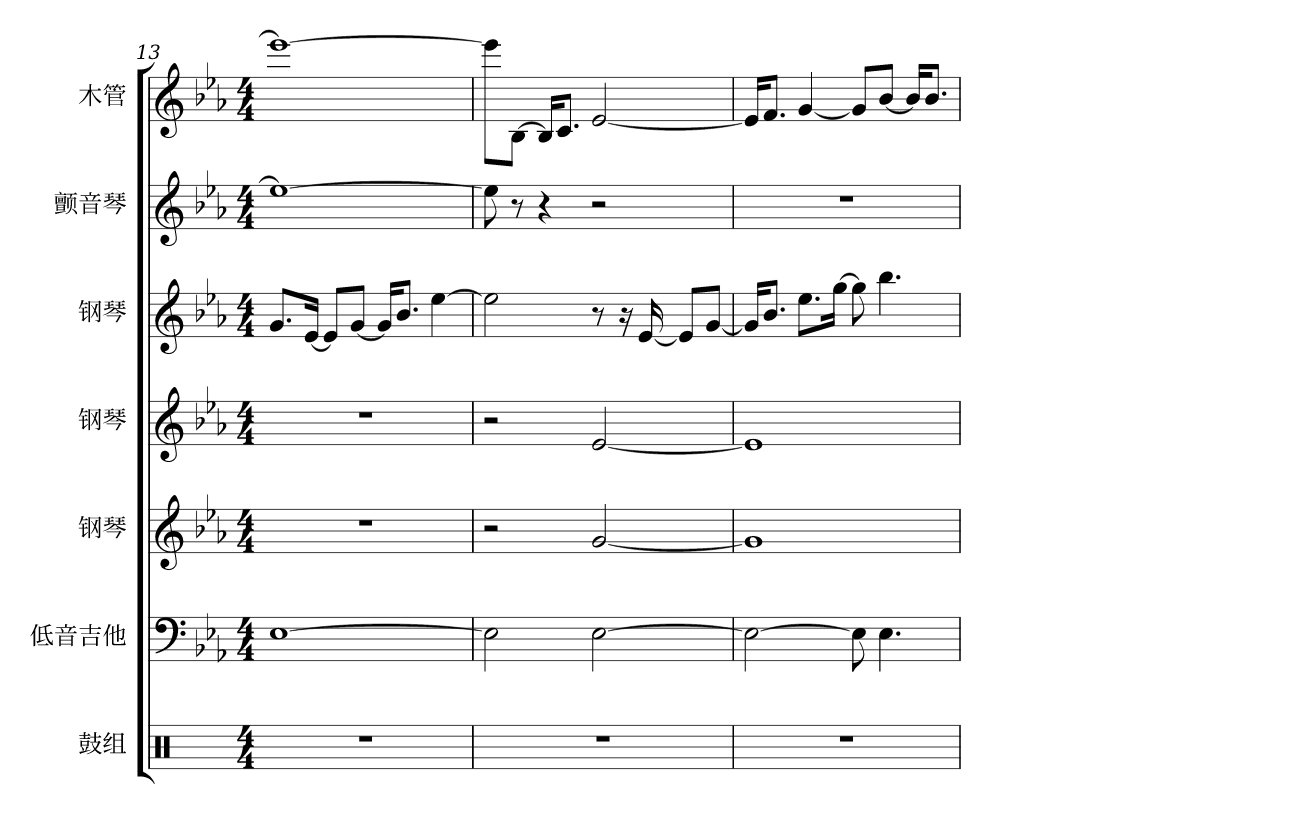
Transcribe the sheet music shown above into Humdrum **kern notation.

**kern	**kern	**kern	**kern	**kern	**kern	**kern
*part7	*part6	*part5	*part4	*part3	*part2	*part1
*staff7	*staff6	*staff5	*staff4	*staff3	*staff2	*staff1
*I"鼓组	*I"低音吉他	*I"钢琴	*I"钢琴	*I"钢琴	*I"颤音琴	*I"木管
!!LO:PB:g=z
*clefX	*clefF4	*clefG2	*clefG2	*clefG2	*clefG2	*clefG2
*	*ITrd7c12	*	*	*	*	*
*k[]	*k[b-e-a-]	*k[b-e-a-]	*k[b-e-a-]	*k[b-e-a-]	*k[b-e-a-]	*k[b-e-a-]
*M4/4	*M4/4	*M4/4	*M4/4	*M4/4	*M4/4	*M4/4
=13	=13	=13	=13	=13	=13	=13
1r	[1EE-	1r	1r	8.g/L	1ee-_	1eee-_
.	.	.	.	[16e-/Jk	.	.
.	.	.	.	8e-/L]	.	.
.	.	.	.	[8g/J	.	.
.	.	.	.	16g/KL]	.	.
.	.	.	.	8.b-/J	.	.
.	.	.	.	[4ee-\	.	.
=14	=14	=14	=14	=14	=14	=14
1r	2EE-\]	2r	2r	2ee-\]	8ee-\]	8eee-\L]
.	.	.	.	.	8r	[8B-\J
.	.	.	.	.	4r	16B-/KL]
.	.	.	.	.	.	8.c/J
.	[2EE-\	[2g/	[2e-/	8r	2r	[2e-/
.	.	.	.	16r	.	.
.	.	.	.	[16e-/	.	.
.	.	.	.	8e-/L]	.	.
.	.	.	.	[8g/J	.	.
=15	=15	=15	=15	=15	=15	=15
1r	2EE-\_	1g]	1e-]	16g/KL]	1r	16e-/KL]
.	.	.	.	8.b-/J	.	8.f/J
.	.	.	.	8.ee-\L	.	[4g/
.	.	.	.	[16gg\Jk	.	.
.	8EE-\]	.	.	8gg\]	.	8g/L]
.	4.EE-\	.	.	4.bb-\	.	[8b-/J
.	.	.	.	.	.	16b-/KL]
.	.	.	.	.	.	8.b-/J
=	=	=	=	=	=	=
*-	*-	*-	*-	*-	*-	*-
